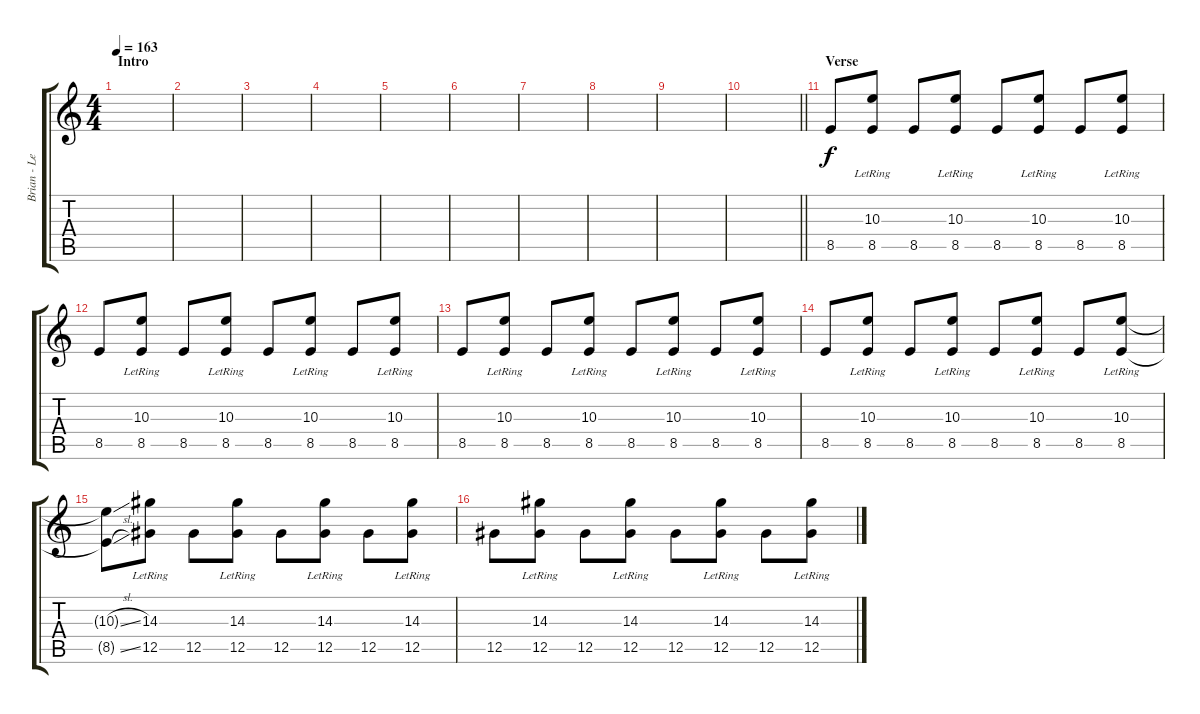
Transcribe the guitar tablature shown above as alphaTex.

\track ("Brian - Lead Gtr (1/2 Step Down Drop C#)" "Brian - Le") {instrument electricguitarjazz}
\staff {score tabs}
\tuning (Eb4 Bb3 Gb3 Db3 Ab2 Db2) {hide}
\ts (4 4)
\section ("" "Intro")
\tempo 163
\clef g2
\ks c
|
|
|
|
|
|
|
|
|
\barLineRight lightlight
|
\section ("" "Verse")
8.5.8 (10.3{lr} 8.5{lr}).8 8.5.8 (10.3{lr} 8.5{lr}).8 8.5.8 (10.3{lr} 8.5{lr}).8 8.5.8 (10.3{lr} 8.5{lr}).8 |
8.5.8 (10.3{lr} 8.5{lr}).8 8.5.8 (10.3{lr} 8.5{lr}).8 8.5.8 (10.3{lr} 8.5{lr}).8 8.5.8 (10.3{lr} 8.5{lr}).8 |
8.5.8 (10.3{lr} 8.5{lr}).8 8.5.8 (10.3{lr} 8.5{lr}).8 8.5.8 (10.3{lr} 8.5{lr}).8 8.5.8 (10.3{lr} 8.5{lr}).8 |
8.5.8 (10.3{lr} 8.5{lr}).8 8.5.8 (10.3{lr} 8.5{lr}).8 8.5.8 (10.3{lr} 8.5{lr}).8 8.5.8 (10.3{lr} 8.5{lr}).8 |
(10.3{sl t} 8.5{sl t}).8 (14.3{lr} 12.5{lr}).8 12.5.8 (14.3{lr} 12.5{lr}).8 12.5.8 (14.3{lr} 12.5{lr}).8 12.5.8 (14.3{lr} 12.5{lr}).8 |
12.5.8 (14.3{lr} 12.5{lr}).8 12.5.8 (14.3{lr} 12.5{lr}).8 12.5.8 (14.3{lr} 12.5{lr}).8 12.5.8 (14.3{lr} 12.5{lr}).8
